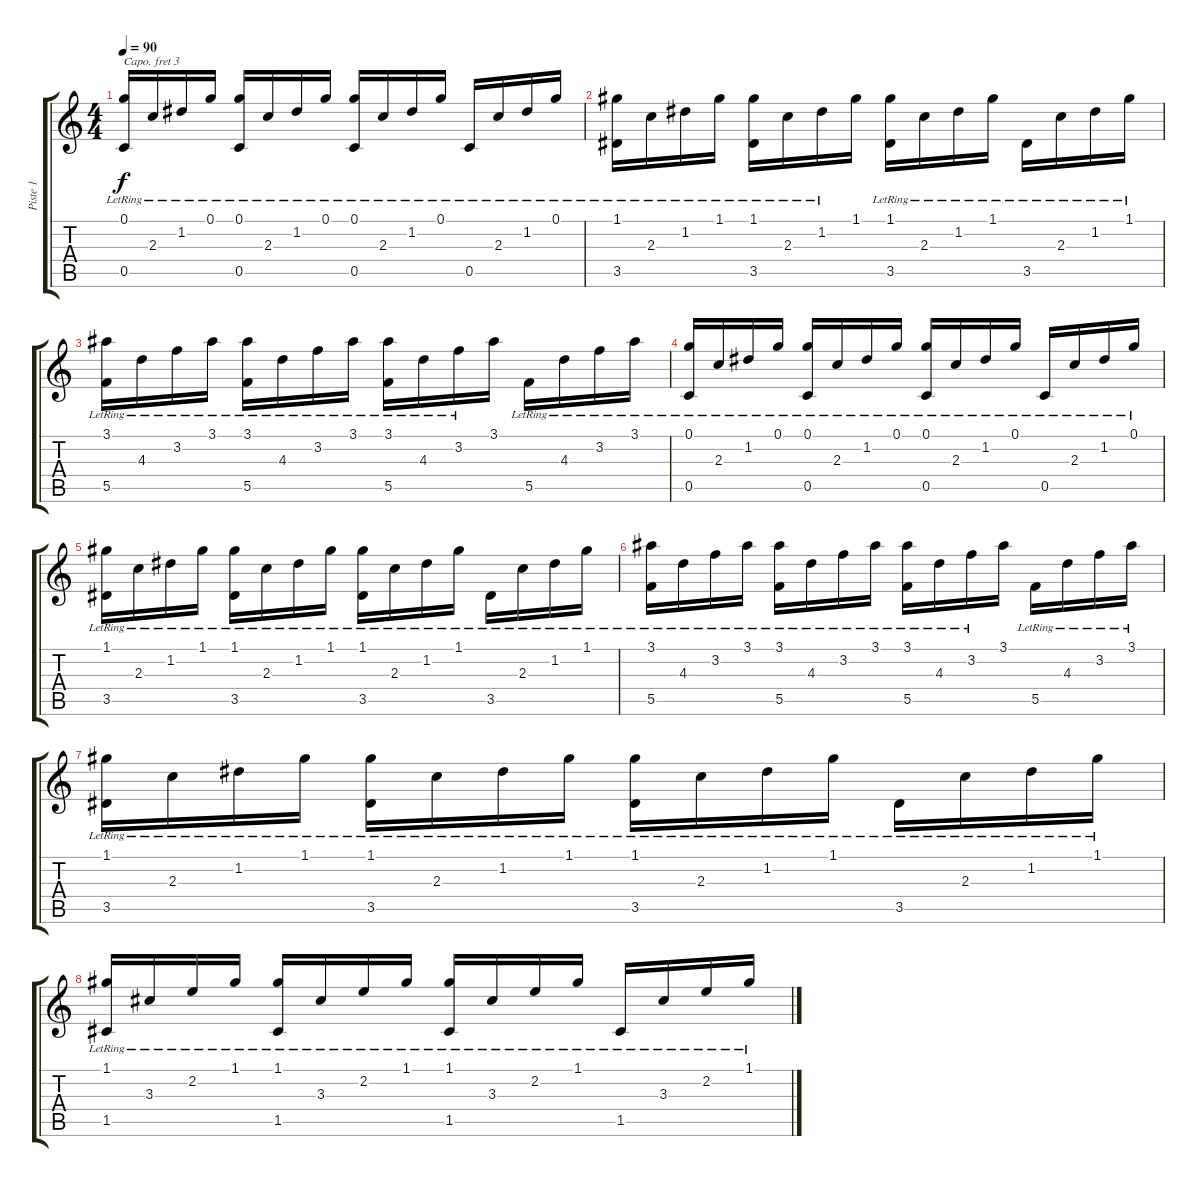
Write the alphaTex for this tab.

\track ("Piste 1" "Piste 1") {instrument acousticguitarnylon}
\staff {score tabs}
\capo 3
\tuning (E4 B3 G3 D3 A2 E2) {hide}
\ts (4 4)
\tempo 90
\clef g2
\ks c
(0.1{lr} 0.5{lr}).16{dy f instrument acousticguitarnylon} 2.3{lr}.16 1.2{lr}.16 0.1{lr}.16 (0.1{lr} 0.5{lr}).16 2.3{lr}.16 1.2{lr}.16 0.1{lr}.16 (0.1{lr} 0.5{lr}).16 2.3{lr}.16 1.2{lr}.16 0.1{lr}.16 0.5{lr}.16 2.3{lr}.16 1.2{lr}.16 0.1{lr}.16 |
(1.1{lr} 3.5{lr}).16 2.3{lr}.16 1.2{lr}.16 1.1{lr}.16 (1.1{lr} 3.5{lr}).16 2.3{lr}.16 1.2{lr}.16 1.1.16 (1.1{lr} 3.5{lr}).16 2.3{lr}.16 1.2{lr}.16 1.1{lr}.16 3.5{lr}.16 2.3{lr}.16 1.2{lr}.16 1.1{lr}.16 |
(3.1{lr} 5.5{lr}).16 4.3{lr}.16 3.2{lr}.16 3.1{lr}.16 (3.1{lr} 5.5{lr}).16 4.3{lr}.16 3.2{lr}.16 3.1{lr}.16 (3.1{lr} 5.5{lr}).16 4.3{lr}.16 3.2{lr}.16 3.1.16 5.5{lr}.16 4.3{lr}.16 3.2{lr}.16 3.1{lr}.16 |
(0.1{lr} 0.5{lr}).16 2.3{lr}.16 1.2{lr}.16 0.1{lr}.16 (0.1{lr} 0.5{lr}).16 2.3{lr}.16 1.2{lr}.16 0.1{lr}.16 (0.1{lr} 0.5{lr}).16 2.3{lr}.16 1.2{lr}.16 0.1{lr}.16 0.5{lr}.16 2.3{lr}.16 1.2{lr}.16 0.1{lr}.16 |
(1.1{lr} 3.5{lr}).16 2.3{lr}.16 1.2{lr}.16 1.1{lr}.16 (1.1{lr} 3.5{lr}).16 2.3{lr}.16 1.2{lr}.16 1.1{lr}.16 (1.1{lr} 3.5{lr}).16 2.3{lr}.16 1.2{lr}.16 1.1{lr}.16 3.5{lr}.16 2.3{lr}.16 1.2{lr}.16 1.1{lr}.16 |
(3.1{lr} 5.5{lr}).16 4.3{lr}.16 3.2{lr}.16 3.1{lr}.16 (3.1{lr} 5.5{lr}).16 4.3{lr}.16 3.2{lr}.16 3.1{lr}.16 (3.1{lr} 5.5{lr}).16 4.3{lr}.16 3.2{lr}.16 3.1.16 5.5{lr}.16 4.3{lr}.16 3.2{lr}.16 3.1{lr}.16 |
(1.1{lr} 3.5{lr}).16 2.3{lr}.16 1.2{lr}.16 1.1{lr}.16 (1.1{lr} 3.5{lr}).16 2.3{lr}.16 1.2{lr}.16 1.1{lr}.16 (1.1{lr} 3.5{lr}).16 2.3{lr}.16 1.2{lr}.16 1.1{lr}.16 3.5{lr}.16 2.3{lr}.16 1.2{lr}.16 1.1{lr}.16 |
(1.1{lr} 1.5{lr}).16 3.3{lr}.16 2.2{lr}.16 1.1{lr}.16 (1.1{lr} 1.5{lr}).16 3.3{lr}.16 2.2{lr}.16 1.1{lr}.16 (1.1{lr} 1.5{lr}).16 3.3{lr}.16 2.2{lr}.16 1.1{lr}.16 1.5{lr}.16 3.3{lr}.16 2.2{lr}.16 1.1{lr}.16
